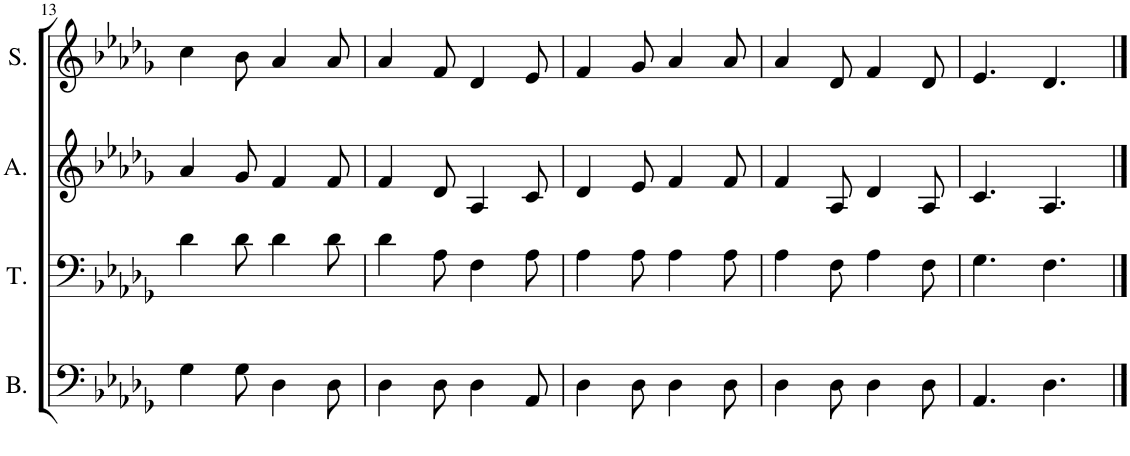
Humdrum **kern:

**kern	**kern	**kern	**kern
*part4	*part3	*part2	*part1
*staff4	*staff3	*staff2	*staff1
*I"Bass	*I"Tenor	*I"Alto	*I"Soprano
*I'B.	*I'T.	*I'A.	*I'S.
!!LO:PB:g=z
*clefF4	*clefF4	*clefG2	*clefG2
*k[b-e-a-d-g-]	*k[b-e-a-d-g-]	*k[b-e-a-d-g-]	*k[b-e-a-d-g-]
*M6/8	*M6/8	*M6/8	*M6/8
=13	=13	=13	=13
4G-\	4d-\	4a-/	4cc\
8G-\	8d-\	8g-/	8b-\
4D-\	4d-\	4f/	4a-/
8D-\	8d-\	8f/	8a-/
=14	=14	=14	=14
4D-\	4d-\	4f/	4a-/
8D-\	8A-\	8d-/	8f/
4D-\	4F\	4A-/	4d-/
8AA-/	8A-\	8c/	8e-/
=15	=15	=15	=15
4D-\	4A-\	4d-/	4f/
8D-\	8A-\	8e-/	8g-/
4D-\	4A-\	4f/	4a-/
8D-\	8A-\	8f/	8a-/
=16	=16	=16	=16
4D-\	4A-\	4f/	4a-/
8D-\	8F\	8A-/	8d-/
4D-\	4A-\	4d-/	4f/
8D-\	8F\	8A-/	8d-/
=17	=17	=17	=17
4.AA-/	4.G-\	4.c/	4.e-/
4.D-\	4.F\	4.A-/	4.d-/
==	==	==	==
*-	*-	*-	*-
